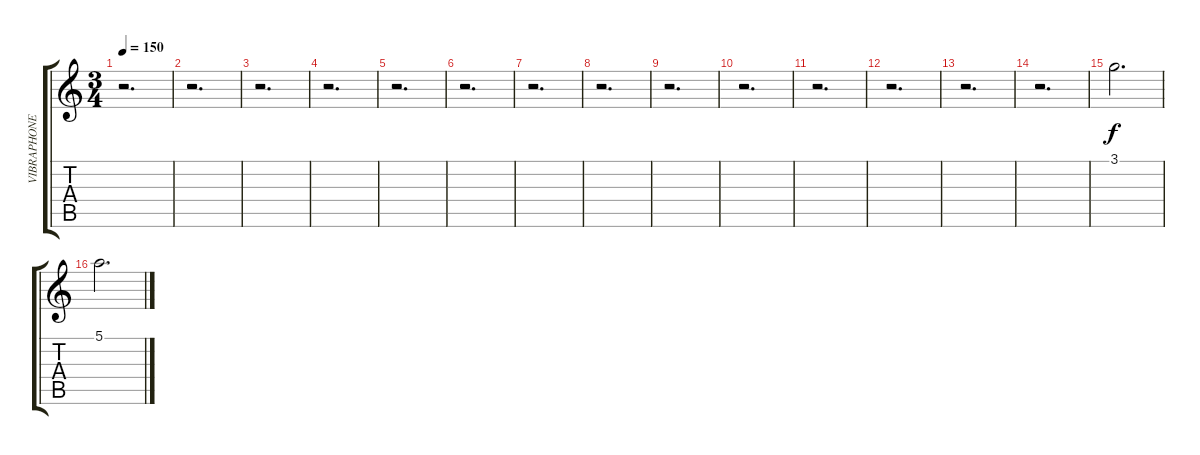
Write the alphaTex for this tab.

\track ("VIBRAPHONE ( Brian Jones)" "VIBRAPHONE") {instrument acousticguitarnylon}
\staff {score tabs}
\tuning (E4 B3 G3 D3 A2 E2) {hide}
\ts (3 4)
\tempo 150
\clef g2
\ks c
r.2{d dy f} |
r.2{d} |
r.2{d} |
r.2{d} |
r.2{d} |
r.2{d} |
r.2{d} |
r.2{d} |
r.2{d} |
r.2{d} |
r.2{d} |
r.2{d} |
r.2{d} |
r.2{d} |
3.1.2{d} |
5.1.2{d}
